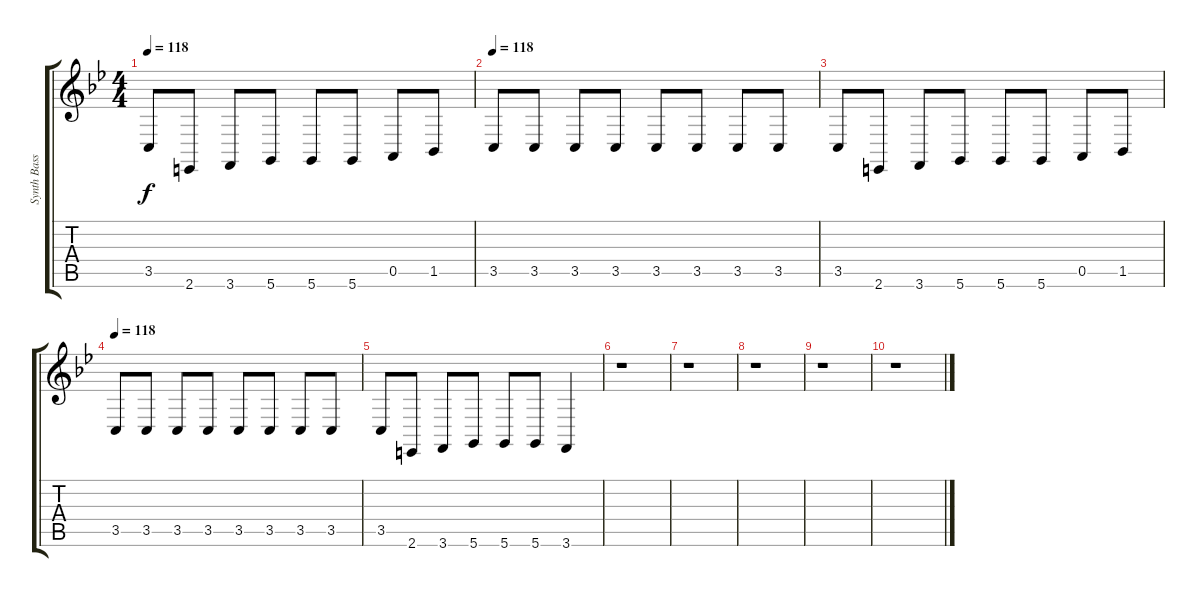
\track ("Synth Bass (Hogson)" "Synth Bass") {instrument lead8bassandlead}
\staff {score tabs}
\tuning (E4 B3 G3 D3 A2 D2) {hide}
\ts (4 4)
\tempo 118
\clef g2
\ks bb
3.5.8{dy f} 2.6.8 3.6.8 5.6.8 5.6.8 5.6.8 0.5.8 1.5.8 |
\tempo 118
3.5.8 3.5.8 3.5.8 3.5.8 3.5.8 3.5.8 3.5.8 3.5.8 |
3.5.8 2.6.8 3.6.8 5.6.8 5.6.8 5.6.8 0.5.8 1.5.8 |
\tempo 118
3.5.8 3.5.8 3.5.8 3.5.8 3.5.8 3.5.8 3.5.8 3.5.8 |
3.5.8 2.6.8 3.6.8 5.6.8 5.6.8 5.6.8 3.6.4 |
r.1 |
r.1 |
r.1 |
r.1 |
r.1
